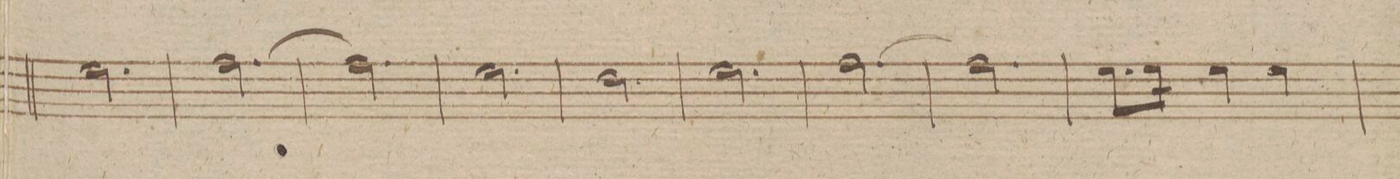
**kern	**dynam
*I"Corno 1mo in A.	*
*clefG2	*
*k[f#]	*
*met(c|)	*
*M3/4	*
2.b\	.
=235	=235
[2.cc\	.
=236	=236
2.cc\]	.
=237	=237
2.b\	.
=238	=238
2.a/	.
=239	=239
2.b\	.
=240	=240
[2.cc\	.
=241	=241
2.cc\]	.
=242	=242
8.b\L	.
16b\Jk	.
4b\	.
4b\	.
=243	=243
*-	*-
